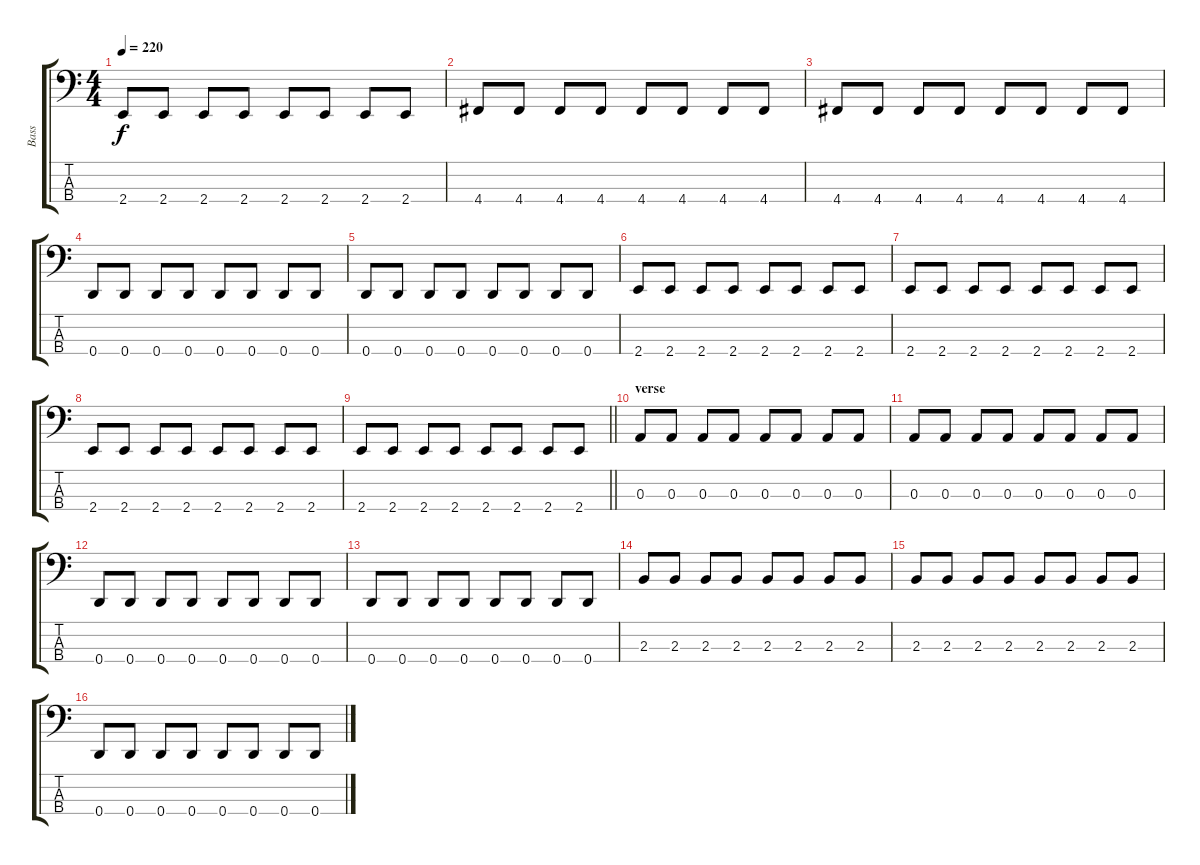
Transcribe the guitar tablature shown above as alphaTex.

\track ("Bass" "Bass") {instrument electricbassfinger}
\staff {score tabs}
\tuning (G2 D2 A1 D1) {hide}
\ts (4 4)
\tempo 220
\clef f4
\ks c
2.4.8{dy f} 2.4.8 2.4.8 2.4.8 2.4.8 2.4.8 2.4.8 2.4.8 |
4.4.8 4.4.8 4.4.8 4.4.8 4.4.8 4.4.8 4.4.8 4.4.8 |
4.4.8 4.4.8 4.4.8 4.4.8 4.4.8 4.4.8 4.4.8 4.4.8 |
0.4.8 0.4.8 0.4.8 0.4.8 0.4.8 0.4.8 0.4.8 0.4.8 |
0.4.8 0.4.8 0.4.8 0.4.8 0.4.8 0.4.8 0.4.8 0.4.8 |
2.4.8 2.4.8 2.4.8 2.4.8 2.4.8 2.4.8 2.4.8 2.4.8 |
2.4.8 2.4.8 2.4.8 2.4.8 2.4.8 2.4.8 2.4.8 2.4.8 |
2.4.8 2.4.8 2.4.8 2.4.8 2.4.8 2.4.8 2.4.8 2.4.8 |
\barLineRight lightlight
2.4.8 2.4.8 2.4.8 2.4.8 2.4.8 2.4.8 2.4.8 2.4.8 |
\section ("" "verse")
0.3.8 0.3.8 0.3.8 0.3.8 0.3.8 0.3.8 0.3.8 0.3.8 |
0.3.8 0.3.8 0.3.8 0.3.8 0.3.8 0.3.8 0.3.8 0.3.8 |
0.4.8 0.4.8 0.4.8 0.4.8 0.4.8 0.4.8 0.4.8 0.4.8 |
0.4.8 0.4.8 0.4.8 0.4.8 0.4.8 0.4.8 0.4.8 0.4.8 |
2.3.8 2.3.8 2.3.8 2.3.8 2.3.8 2.3.8 2.3.8 2.3.8 |
2.3.8 2.3.8 2.3.8 2.3.8 2.3.8 2.3.8 2.3.8 2.3.8 |
0.4.8 0.4.8 0.4.8 0.4.8 0.4.8 0.4.8 0.4.8 0.4.8
